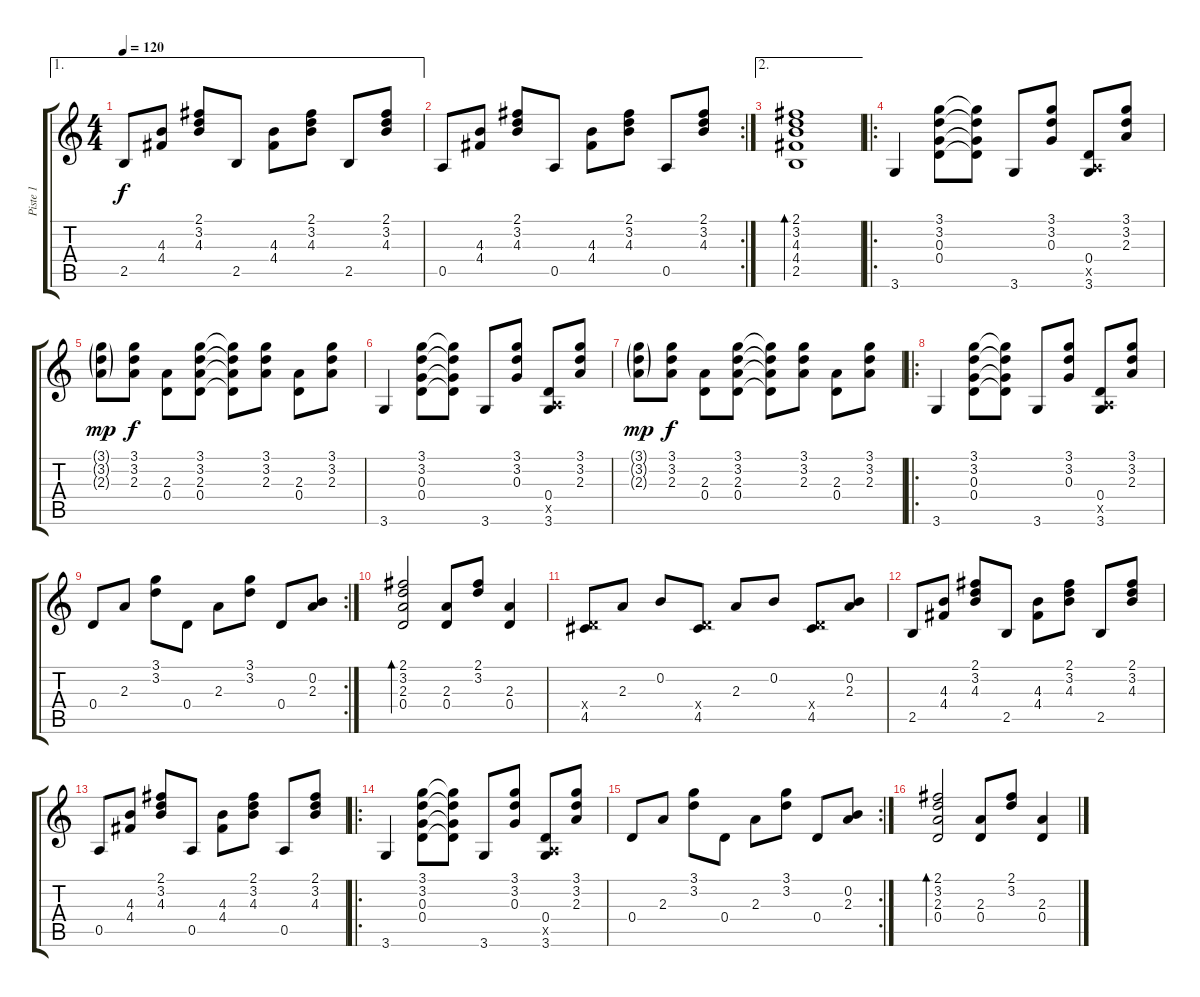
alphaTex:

\track ("Piste 1" "Piste 1") {instrument acousticguitarsteel}
\staff {score tabs}
\tuning (E4 B3 G3 D3 A2 E2) {hide}
\ae 1
\ts (4 4)
\tempo 120
\clef g2
\ks c
2.5.8{dy f} (4.3 4.4).8 (2.1 3.2 4.3).8 2.5.8 (4.3 4.4).8 (2.1 3.2 4.3).8 2.5.8 (2.1 3.2 4.3).8 |
\rc 2
0.5.8 (4.3 4.4).8 (2.1 3.2 4.3).8 0.5.8 (4.3 4.4).8 (2.1 3.2 4.3).8 0.5.8 (2.1 3.2 4.3).8 |
\ae 2
(2.1 3.2 4.3 4.4 2.5).1{bd 480} |
\ro
3.6.4 (3.1 3.2 0.3 0.4).8 (3.1{t} 3.2{t} 0.3{t} 0.4{t}).8 3.6.8 (3.1 3.2 0.3).8 (0.4 0.5{x} 3.6).8 (3.1 3.2 2.3).8 |
(3.1{g} 3.2{g} 2.3{g}).8{dy mp} (3.1 3.2 2.3).8{dy f} (2.3 0.4).8 (3.1 3.2 2.3 0.4).8 (3.1{t} 3.2{t} 2.3{t} 0.4{t}).8 (3.1 3.2 2.3).8 (2.3 0.4).8 (3.1 3.2 2.3).8 |
3.6.4 (3.1 3.2 0.3 0.4).8 (3.1{t} 3.2{t} 0.3{t} 0.4{t}).8 3.6.8 (3.1 3.2 0.3).8 (0.4 0.5{x} 3.6).8 (3.1 3.2 2.3).8 |
(3.1{g} 3.2{g} 2.3{g}).8{dy mp} (3.1 3.2 2.3).8{dy f} (2.3 0.4).8 (3.1 3.2 2.3 0.4).8 (3.1{t} 3.2{t} 2.3{t} 0.4{t}).8 (3.1 3.2 2.3).8 (2.3 0.4).8 (3.1 3.2 2.3).8 |
\ro
3.6.4 (3.1 3.2 0.3 0.4).8 (3.1{t} 3.2{t} 0.3{t} 0.4{t}).8 3.6.8 (3.1 3.2 0.3).8 (0.4 0.5{x} 3.6).8 (3.1 3.2 2.3).8 |
\rc 2
0.4.8 2.3.8 (3.1 3.2).8 0.4.8 2.3.8 (3.1 3.2).8 0.4.8 (0.2 2.3).8 |
(2.1 3.2 2.3 0.4).2{bd 480} (2.3 0.4).8 (2.1 3.2).8 (2.3 0.4).4 |
(0.4{x} 4.5).8 2.3.8 0.2.8 (0.4{x} 4.5).8 2.3.8 0.2.8 (0.4{x} 4.5).8 (0.2 2.3).8 |
2.5.8 (4.3 4.4).8 (2.1 3.2 4.3).8 2.5.8 (4.3 4.4).8 (2.1 3.2 4.3).8 2.5.8 (2.1 3.2 4.3).8 |
0.5.8 (4.3 4.4).8 (2.1 3.2 4.3).8 0.5.8 (4.3 4.4).8 (2.1 3.2 4.3).8 0.5.8 (2.1 3.2 4.3).8 |
\ro
3.6.4 (3.1 3.2 0.3 0.4).8 (3.1{t} 3.2{t} 0.3{t} 0.4{t}).8 3.6.8 (3.1 3.2 0.3).8 (0.4 0.5{x} 3.6).8 (3.1 3.2 2.3).8 |
\rc 2
0.4.8 2.3.8 (3.1 3.2).8 0.4.8 2.3.8 (3.1 3.2).8 0.4.8 (0.2 2.3).8 |
(2.1 3.2 2.3 0.4).2{bd 480} (2.3 0.4).8 (2.1 3.2).8 (2.3 0.4).4
